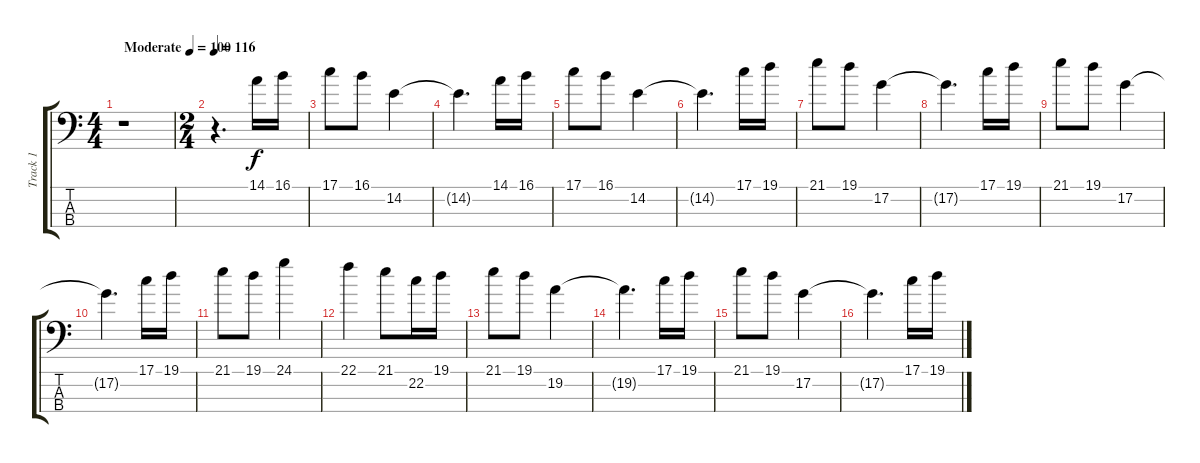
\track ("Track 1" "Track 1") {instrument acousticguitarsteel}
\staff {score tabs}
\tuning (G2 D2 A1 E1) {hide}
\ts (4 4)
\tempo (100 "Moderate")
\clef f4
\ks c
r.1{dy f instrument acousticguitarsteel} |
\ts (2 4)
\tempo 116
r.4{d} 14.1.16 16.1.16 |
17.1.8 16.1.8 14.2.4 |
14.2{t}.4{d} 14.1.16 16.1.16 |
17.1.8 16.1.8 14.2.4 |
14.2{t}.4{d} 17.1.16 19.1.16 |
21.1.8 19.1.8 17.2.4 |
17.2{t}.4{d} 17.1.16 19.1.16 |
21.1.8 19.1.8 17.2.4 |
17.2{t}.4{d} 17.1.16 19.1.16 |
21.1.8 19.1.8 24.1.4 |
22.1.4 21.1.8 22.2.16 19.1.16 |
21.1.8 19.1.8 19.2.4 |
19.2{t}.4{d} 17.1.16 19.1.16 |
21.1.8 19.1.8 17.2.4 |
17.2{t}.4{d} 17.1.16 19.1.16
